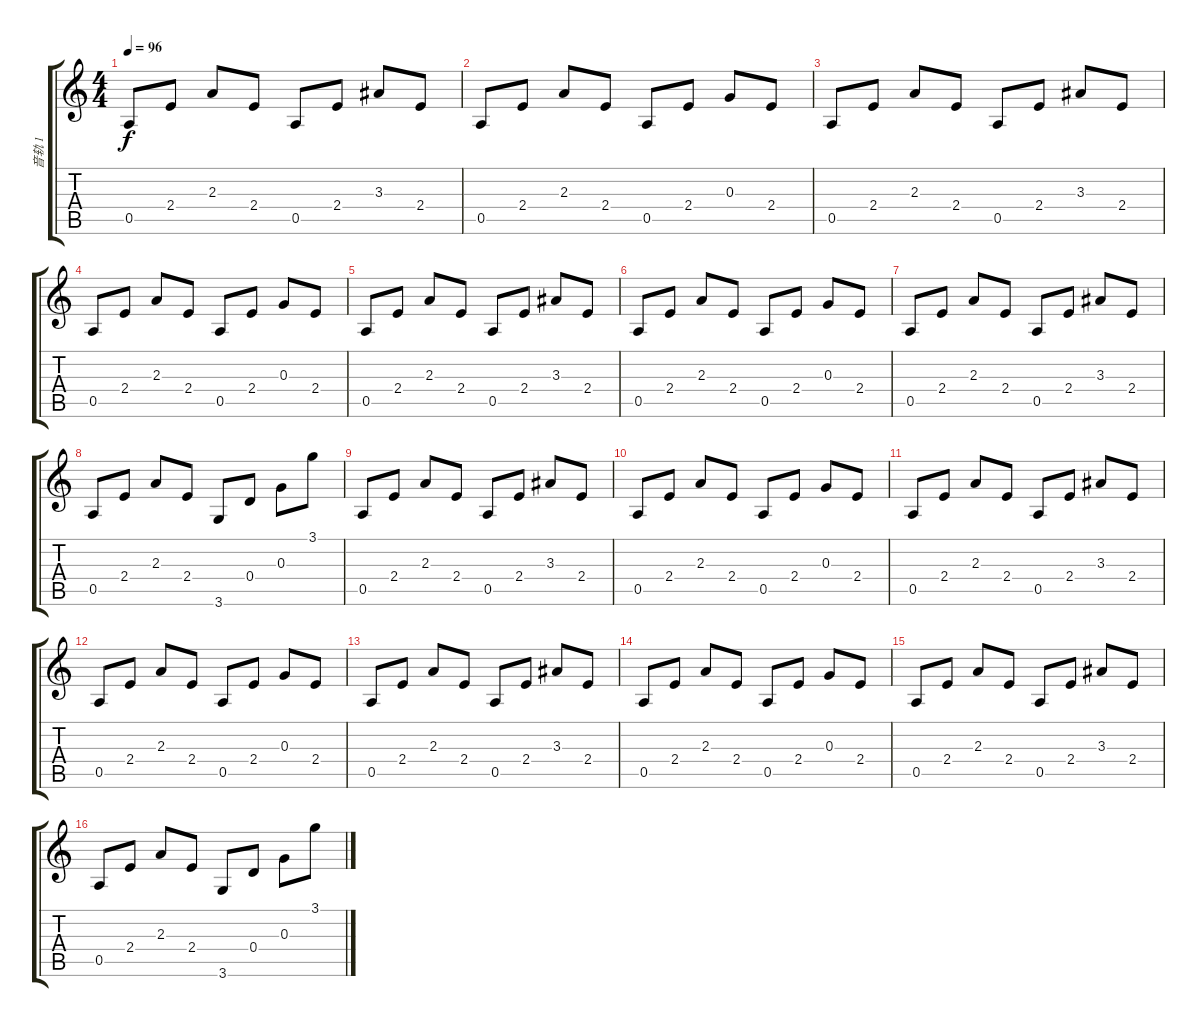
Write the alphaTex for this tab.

\track ("音轨 1" "音轨 1") {instrument acousticguitarnylon}
\staff {score tabs}
\tuning (E4 B3 G3 D3 A2 E2) {hide}
\ts (4 4)
\tempo 96
\clef g2
\ks c
0.5.8{dy f instrument acousticguitarnylon} 2.4.8 2.3.8 2.4.8 0.5.8 2.4.8 3.3.8 2.4.8 |
0.5.8 2.4.8 2.3.8 2.4.8 0.5.8 2.4.8 0.3.8 2.4.8 |
0.5.8 2.4.8 2.3.8 2.4.8 0.5.8 2.4.8 3.3.8 2.4.8 |
0.5.8 2.4.8 2.3.8 2.4.8 0.5.8 2.4.8 0.3.8 2.4.8 |
0.5.8 2.4.8 2.3.8 2.4.8 0.5.8 2.4.8 3.3.8 2.4.8 |
0.5.8 2.4.8 2.3.8 2.4.8 0.5.8 2.4.8 0.3.8 2.4.8 |
0.5.8 2.4.8 2.3.8 2.4.8 0.5.8 2.4.8 3.3.8 2.4.8 |
0.5.8 2.4.8 2.3.8 2.4.8 3.6.8 0.4.8 0.3.8 3.1.8 |
0.5.8 2.4.8 2.3.8 2.4.8 0.5.8 2.4.8 3.3.8 2.4.8 |
0.5.8 2.4.8 2.3.8 2.4.8 0.5.8 2.4.8 0.3.8 2.4.8 |
0.5.8 2.4.8 2.3.8 2.4.8 0.5.8 2.4.8 3.3.8 2.4.8 |
0.5.8 2.4.8 2.3.8 2.4.8 0.5.8 2.4.8 0.3.8 2.4.8 |
0.5.8 2.4.8 2.3.8 2.4.8 0.5.8 2.4.8 3.3.8 2.4.8 |
0.5.8 2.4.8 2.3.8 2.4.8 0.5.8 2.4.8 0.3.8 2.4.8 |
0.5.8 2.4.8 2.3.8 2.4.8 0.5.8 2.4.8 3.3.8 2.4.8 |
0.5.8 2.4.8 2.3.8 2.4.8 3.6.8 0.4.8 0.3.8 3.1.8
